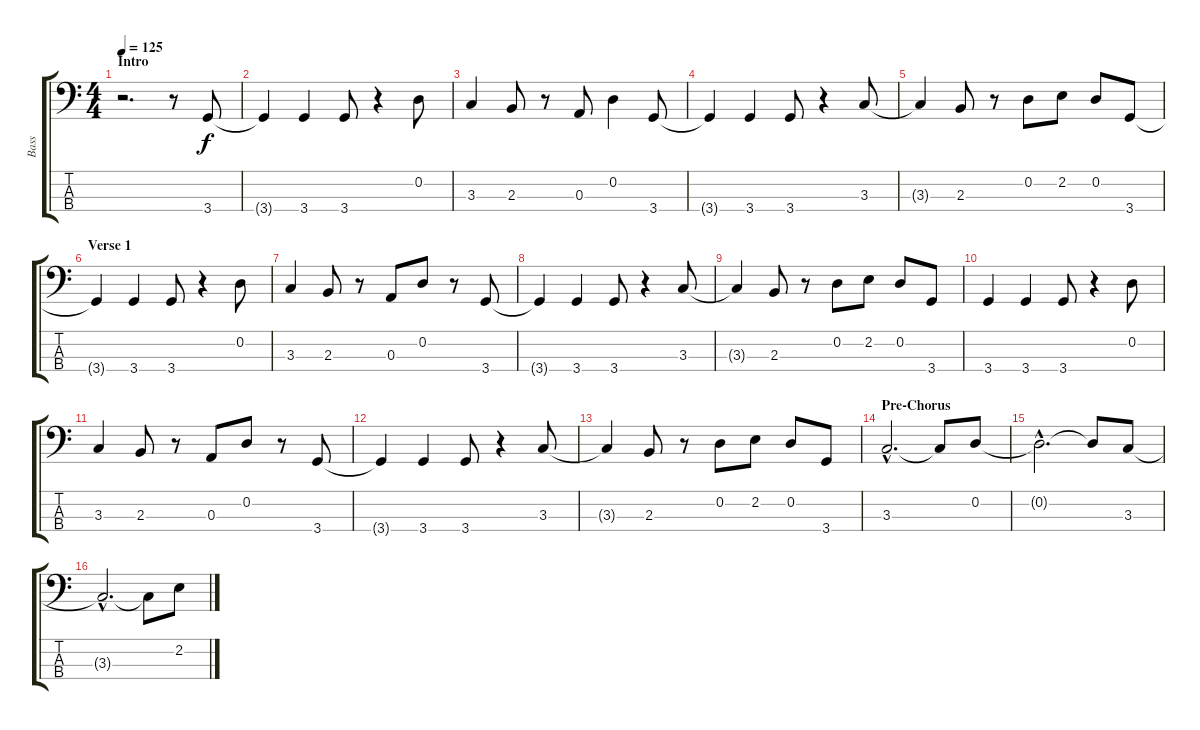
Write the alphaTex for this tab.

\track ("Bass" "Bass") {instrument electricbassfinger}
\staff {score tabs}
\tuning (G2 D2 A1 E1) {hide}
\ts (4 4)
\section ("" "Intro")
\tempo 125
\clef f4
\ks c
r.2{d dy f instrument electricbassfinger} r.8 3.4.8 |
3.4{t}.4 3.4.4 3.4.8 r.4 0.2.8 |
3.3.4 2.3.8 r.8 0.3.8 0.2.4 3.4.8 |
3.4{t}.4 3.4.4 3.4.8 r.4 3.3.8 |
3.3{t}.4 2.3.8 r.8 0.2.8 2.2.8 0.2.8 3.4.8 |
\section ("" "Verse 1")
3.4{t}.4 3.4.4 3.4.8 r.4 0.2.8 |
3.3.4 2.3.8 r.8 0.3.8 0.2.8 r.8 3.4.8 |
3.4{t}.4 3.4.4 3.4.8 r.4 3.3.8 |
3.3{t}.4 2.3.8 r.8 0.2.8 2.2.8 0.2.8 3.4.8 |
3.4.4 3.4.4 3.4.8 r.4 0.2.8 |
3.3.4 2.3.8 r.8 0.3.8 0.2.8 r.8 3.4.8 |
3.4{t}.4 3.4.4 3.4.8 r.4 3.3.8 |
3.3{t}.4 2.3.8 r.8 0.2.8 2.2.8 0.2.8 3.4.8 |
\section ("" "Pre-Chorus")
3.3{hac}.2{d} 3.3{t}.8 0.2.8 |
0.2{hac t}.2{d} 0.2{t}.8 3.3.8 |
3.3{hac t}.2{d} 3.3{t}.8 2.2.8
